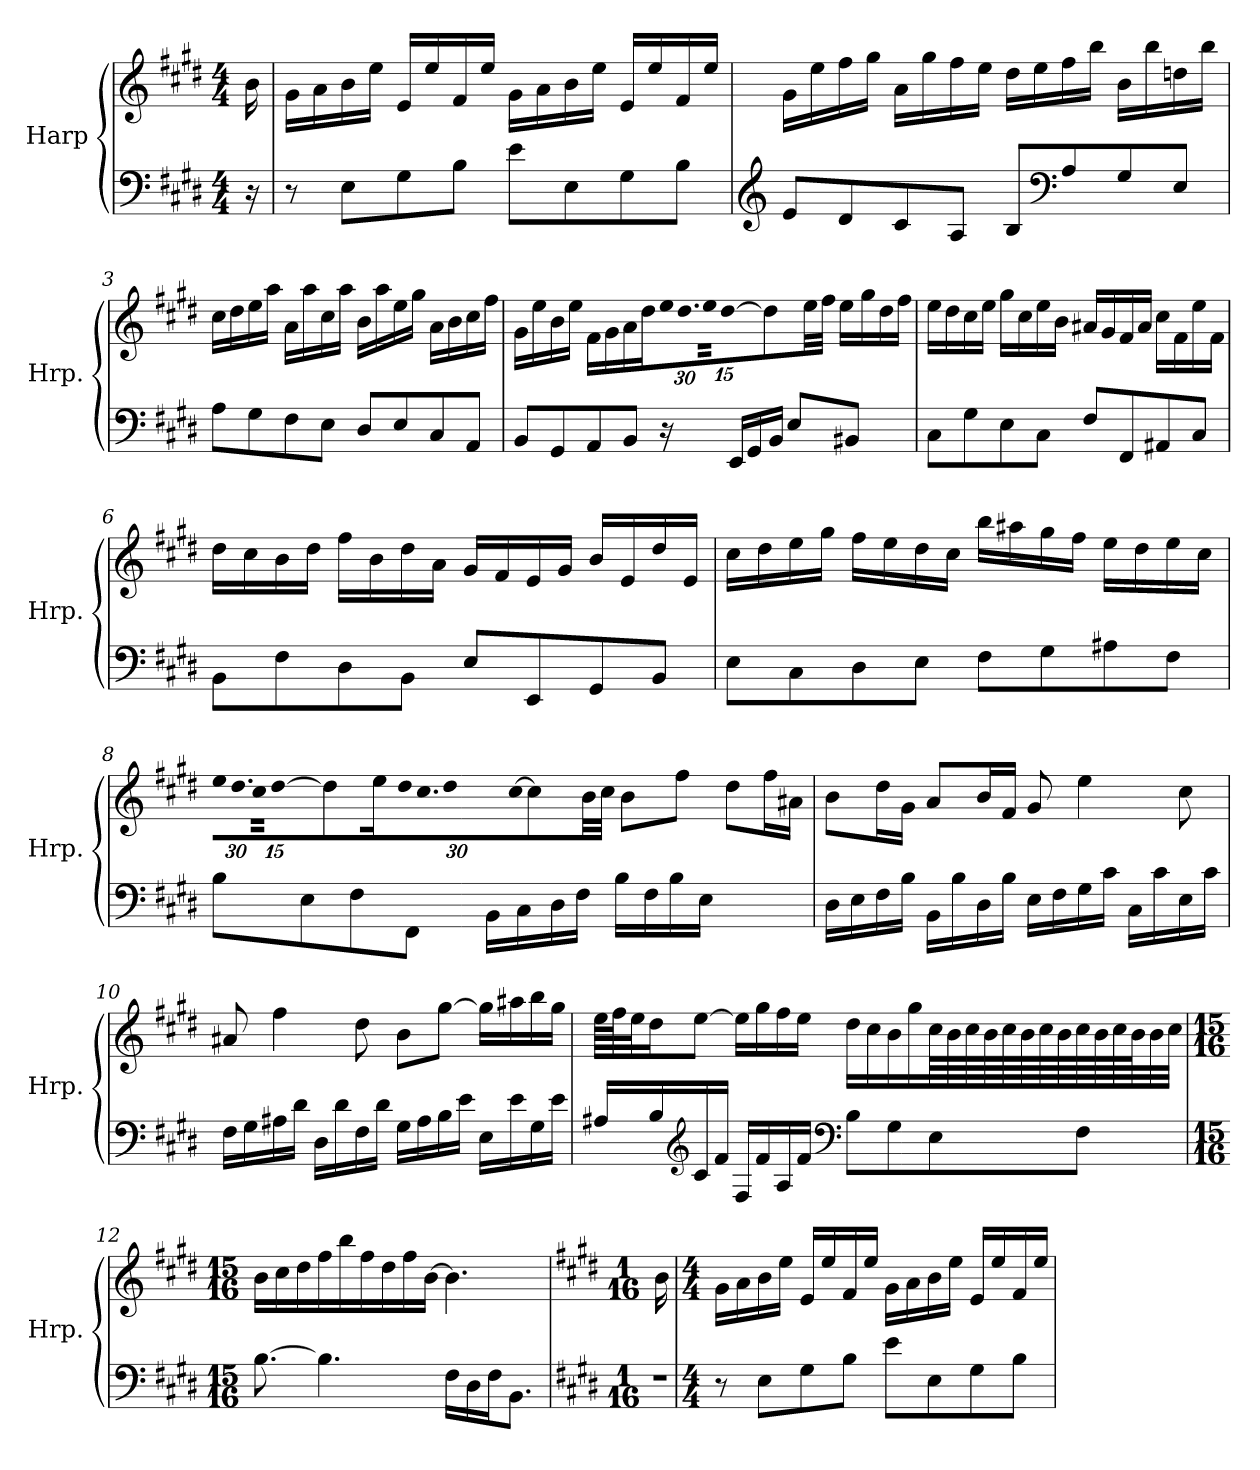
**kern	**kern
*part1	*part1
*staff2	*staff1
*I"Harp	*
*I'Hrp.	*
*clefF4	*clefG2
*k[f#c#g#d#]	*k[f#c#g#d#]
*M4/4	*M4/4
*MM50	*MM50
=	=
16r	16b\
=1	=1
8r	16g#\LL
.	16a\
8E\L	16b\
.	16ee\JJ
8G#\	16e/LL
.	16ee/
8B\J	16f#/
.	16ee/JJ
8e\L	16g#\LL
.	16a\
8E\	16b\
.	16ee\JJ
8G#\	16e/LL
.	16ee/
8B\J	16f#/
.	16ee/JJ
=2	=2
*clefG2	*
8e/L	16g#\LL
.	16ee\
8d#/	16ff#\
.	16gg#\JJ
8c#/	16a\LL
.	16gg#\
8A/J	16ff#\
.	16ee\JJ
8B/L	16dd#\LL
.	16ee\
*clefF4	*
8A/	16ff#\
.	16bb\JJ
8G#/	16b\LL
.	16bb\
8E/J	16ddn\
.	16bb\JJ
!!LO:LB:g=z
=3	=3
8A\L	16cc#\LL
.	16dd#\
8G#\	16ee\
.	16aa\JJ
8F#\	16a\LL
.	16aa\
8E\J	16cc#\
.	16aa\JJ
8D#/L	16b\LL
.	16aa\
8E/	16ee\
.	16gg#\JJ
8C#/	16a\LL
.	16b\
8AA/J	16cc#\
.	16ff#\JJ
=4	=4
8BB/L	16g#\LL
.	16ee\
8GG#/	16b\
.	16ee\JJ
8AA/	16f#\LL
.	16g#\
8BB/J	16a\
.	16dd#\
*	*Xbrackettup
!	!LO:N:vis=256%9
16r	960%17ee\LL
!	!LO:N:vis=256.
.	1920%17dd#\K
!	!LO:N:vis=256%9
.	960%17ee\
.	1920ryy
!	!LO:N:vis=256%9
.	[960%17dd#\JJJ
16EE/LL	8dd#\]
16GG#/	.
16BB/JJ	32ee\LL
.	32ff#\JJJ
8E/L	16ee\LL
.	16gg#\
8BB#X/J	16dd#\
.	16ff#\JJ
!!LO:LB:g=z
=5	=5
8C#\L	16ee\LL
.	16dd#\
8G#\	16cc#\
.	16ee\JJ
8E\	16gg#\LL
.	16cc#\
8C#\J	16ee\
.	16b\JJ
8F#/L	16a#X/LL
.	16g#/
8FF#/	16f#/
.	16a#/JJ
8AA#X/	16cc#\LL
.	16f#\
8C#/J	16ee\
.	16f#\JJ
=6	=6
8BB\L	16dd#\LL
.	16cc#\
8F#\	16b\
.	16dd#\JJ
8D#\	16ff#\LL
.	16b\
8BB\J	16dd#\
.	16a\JJ
8E/L	16g#/LL
.	16f#/
8EE/	16e/
.	16g#/JJ
8GG#/	16b/LL
.	16e/
8BB/J	16dd#/
.	16e/JJ
!!LO:LB:g=z
=7	=7
8E\L	16cc#\LL
.	16dd#\
8C#\	16ee\
.	16gg#\JJ
8D#\	16ff#\LL
.	16ee\
8E\J	16dd#\
.	16cc#\JJ
8F#\L	16bb\LL
.	16aa#X\
8G#\	16gg#\
.	16ff#\JJ
8A#X\	16ee\LL
.	16dd#\
8F#\J	16ee\
.	16cc#\JJ
=8	=8
!	!LO:N:vis=256%9
8B\L	960%17ee\LLLL
!	!LO:N:vis=256.
.	1920%17dd#\K
!	!LO:N:vis=256%9
.	960%17cc#\
.	1920ryy
!	!LO:N:vis=256%9
.	[960%17dd#\JJJ
.	8dd#\]
8E\	.
.	16ee\L
!	!LO:N:vis=256%9
8F#\	960%17dd#\LL
!	!LO:N:vis=256.
.	1920%17cc#\K
!	!LO:N:vis=256%9
.	960%17dd#\
.	1920ryy
!	!LO:N:vis=256%9
.	[960%17cc#\JJJ
.	8cc#\]
8FF#\J	.
.	32b\LL
.	32cc#\JJJ
16BB\LL	8b\L
16C#\	.
16D#\	8ff#\J
16F#\JJ	.
16B\LL	8dd#\L
16F#\	.
16B\	16ff#\L
16E\JJ	16a#X\JJ
!!LO:LB:g=z
=9	=9
16D#\LL	8b\L
16E\	.
16F#\	16dd#\L
16B\JJ	16g#\JJ
16BB\LL	8a/L
16B\	.
16D#\	16b/L
16B\JJ	16f#/JJ
16E\LL	8g#/
16F#\	.
16G#\	4ee\
16c#\JJ	.
16C#\LL	.
16c#\	.
16E\	8cc#\
16c#\JJ	.
=10	=10
16F#\LL	8a#X/
16G#\	.
16A#X\	4ff#\
16d#\JJ	.
16D#\LL	.
16d#\	.
16F#\	8dd#\
16d#\JJ	.
16G#\LL	8b\L
16A#\	.
16B\	[8gg#\J
16e\JJ	.
16E\LL	16gg#\LL]
16e\	16aa#X\
16G#\	16bb\
16e\JJ	16gg#\JJ
!!LO:LB:g=z
=11	=11
16A#X/LL	64ee\LLLL
.	64ff#\J
.	32ee\J
16B/	16dd#\J
*clefG2	*
16c#/	[8ee\J
16f#/JJ	.
16F#/LL	16ee\LL]
16f#/	16gg#\
16A#/	16ff#\
16f#/JJ	16ee\JJ
*clefF4	*
8B\L	16dd#\LL
.	16cc#\
8G#\	16b\
.	16gg#\
8E\	64cc#\LL
.	64b\
.	64cc#\
.	64b\
.	64cc#\
.	64b\
.	64cc#\
.	64b\
8F#\J	64cc#\
.	64b\
.	64cc#\
.	64b\J
.	32b\
.	32cc#\JJJ
!!LO:PB:g=z
=12	=12
*M15/16	*M15/16
*	*MM49
[8.B\	16b\LL
*	*MM47
.	16cc#\
*	*MM45
.	16dd#\
*	*MM43
4.B\]	16ff#\
*	*MM41
.	16bb\
*	*MM39
.	16ff#\
*	*MM37
.	16dd#\
*	*MM36
.	16ff#\
*	*MM33
.	[16b\JJ
*	*MM32
16F#\LL	4.b\]
16D#\	.
16F#\J	.
8.BB\J	.
=13	=13
*k[f#c#g#d#]	*k[f#c#g#d#]
*M1/16	*M1/16
*	*MM50
16r	16b\
=14	=14
*M4/4	*M4/4
8r	16g#\LL
.	16a\
8E\L	16b\
.	16ee\JJ
8G#\	16e/LL
.	16ee/
8B\J	16f#/
.	16ee/JJ
8e\L	16g#\LL
.	16a\
8E\	16b\
.	16ee\JJ
8G#\	16e/LL
.	16ee/
8B\J	16f#/
.	16ee/JJ
=	=
*-	*-
